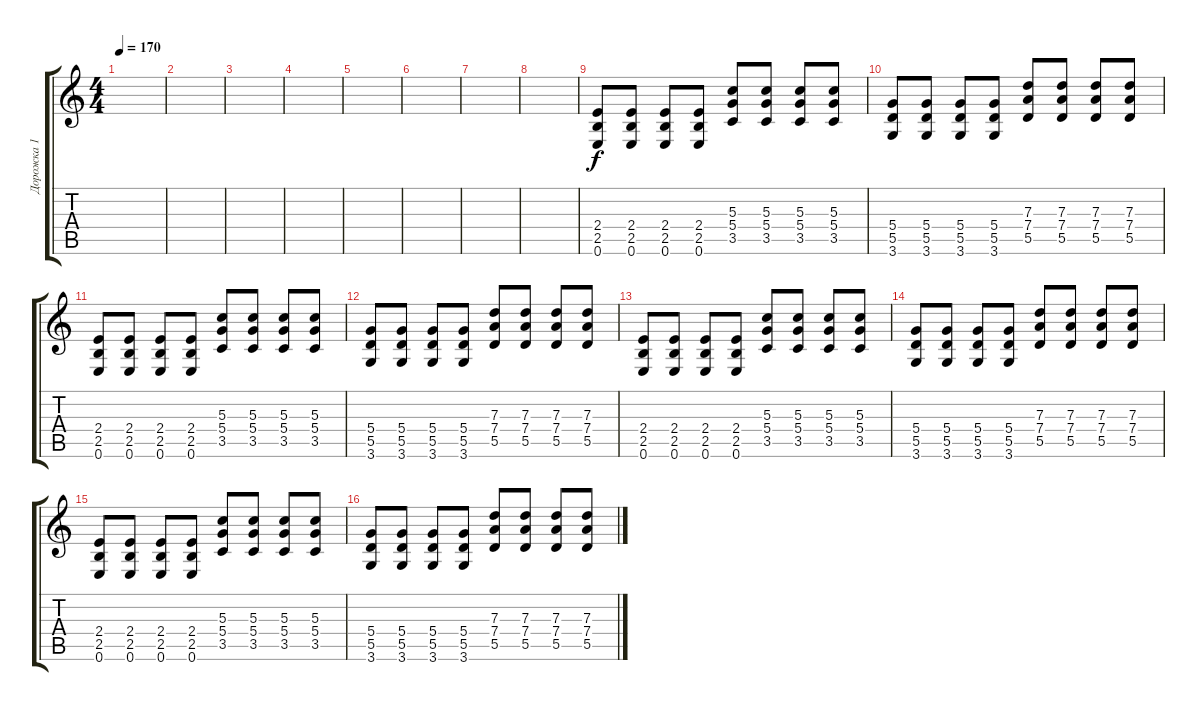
\track ("Дорожка 1" "Дорожка 1") {instrument distortionguitar}
\staff {score tabs}
\tuning (E4 B3 G3 D3 A2 E2) {hide}
\ts (4 4)
\tempo 170
\clef g2
\ks c
|
|
|
|
|
|
|
|
(2.4 2.5 0.6).8 (2.4 2.5 0.6).8 (2.4 2.5 0.6).8 (2.4 2.5 0.6).8 (5.3 5.4 3.5).8 (5.3 5.4 3.5).8 (5.3 5.4 3.5).8 (5.3 5.4 3.5).8 |
(5.4 5.5 3.6).8 (5.4 5.5 3.6).8 (5.4 5.5 3.6).8 (5.4 5.5 3.6).8 (7.3 7.4 5.5).8 (7.3 7.4 5.5).8 (7.3 7.4 5.5).8 (7.3 7.4 5.5).8 |
(2.4 2.5 0.6).8 (2.4 2.5 0.6).8 (2.4 2.5 0.6).8 (2.4 2.5 0.6).8 (5.3 5.4 3.5).8 (5.3 5.4 3.5).8 (5.3 5.4 3.5).8 (5.3 5.4 3.5).8 |
(5.4 5.5 3.6).8 (5.4 5.5 3.6).8 (5.4 5.5 3.6).8 (5.4 5.5 3.6).8 (7.3 7.4 5.5).8 (7.3 7.4 5.5).8 (7.3 7.4 5.5).8 (7.3 7.4 5.5).8 |
(2.4 2.5 0.6).8 (2.4 2.5 0.6).8 (2.4 2.5 0.6).8 (2.4 2.5 0.6).8 (5.3 5.4 3.5).8 (5.3 5.4 3.5).8 (5.3 5.4 3.5).8 (5.3 5.4 3.5).8 |
(5.4 5.5 3.6).8 (5.4 5.5 3.6).8 (5.4 5.5 3.6).8 (5.4 5.5 3.6).8 (7.3 7.4 5.5).8 (7.3 7.4 5.5).8 (7.3 7.4 5.5).8 (7.3 7.4 5.5).8 |
(2.4 2.5 0.6).8 (2.4 2.5 0.6).8 (2.4 2.5 0.6).8 (2.4 2.5 0.6).8 (5.3 5.4 3.5).8 (5.3 5.4 3.5).8 (5.3 5.4 3.5).8 (5.3 5.4 3.5).8 |
(5.4 5.5 3.6).8 (5.4 5.5 3.6).8 (5.4 5.5 3.6).8 (5.4 5.5 3.6).8 (7.3 7.4 5.5).8 (7.3 7.4 5.5).8 (7.3 7.4 5.5).8 (7.3 7.4 5.5).8
